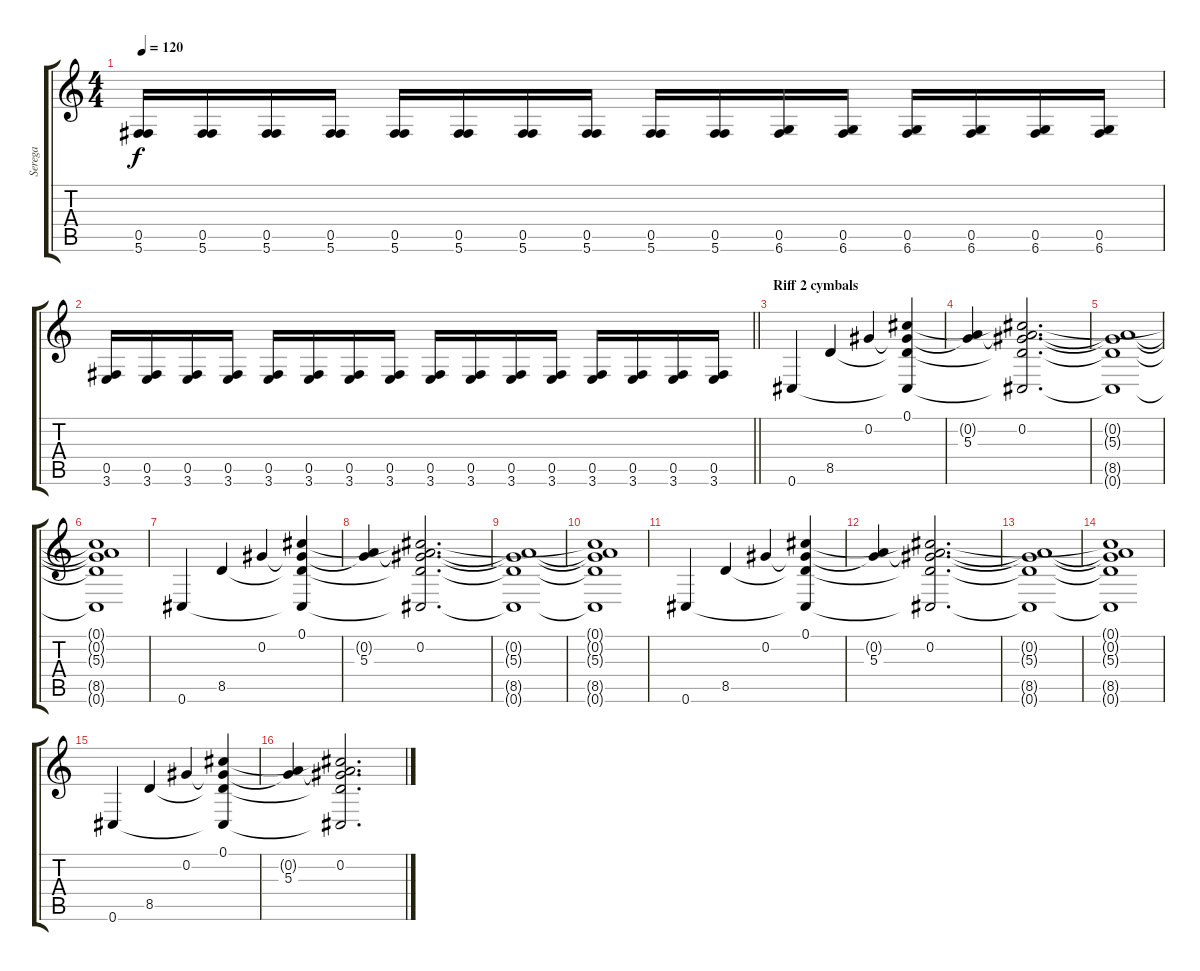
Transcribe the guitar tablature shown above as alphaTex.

\track ("Serega" "Serega") {instrument distortionguitar}
\staff {score tabs}
\tuning (Db4 Ab3 E3 B2 Gb2 Db2) {hide}
\ts (4 4)
\tempo 120
\clef g2
\ks c
(0.5 5.6).16{dy f} (0.5 5.6).16 (0.5 5.6).16 (0.5 5.6).16 (0.5 5.6).16 (0.5 5.6).16 (0.5 5.6).16 (0.5 5.6).16 (0.5 5.6).16 (0.5 5.6).16 (0.5 6.6).16 (0.5 6.6).16 (0.5 6.6).16 (0.5 6.6).16 (0.5 6.6).16 (0.5 6.6).16 |
\barLineRight lightlight
(0.5 3.6).16 (0.5 3.6).16 (0.5 3.6).16 (0.5 3.6).16 (0.5 3.6).16 (0.5 3.6).16 (0.5 3.6).16 (0.5 3.6).16 (0.5 3.6).16 (0.5 3.6).16 (0.5 3.6).16 (0.5 3.6).16 (0.5 3.6).16 (0.5 3.6).16 (0.5 3.6).16 (0.5 3.6).16 |
\section ("" "Riff 2 cymbals")
0.6.4 8.5.4 0.2.4 (0.1 0.2{t} 8.5{t} 0.6{t}).4 |
(0.2{t} 5.3).4 (0.1{t} 0.2 5.3{t} 8.5{t} 0.6{t}).2{d} |
(0.2{t} 5.3{t} 8.5{t} 0.6{t}).1 |
(0.1{t} 0.2{t} 5.3{t} 8.5{t} 0.6{t}).1 |
0.6.4 8.5.4 0.2.4 (0.1 0.2{t} 8.5{t} 0.6{t}).4 |
(0.2{t} 5.3).4 (0.1{t} 0.2 5.3{t} 8.5{t} 0.6{t}).2{d} |
(0.2{t} 5.3{t} 8.5{t} 0.6{t}).1 |
(0.1{t} 0.2{t} 5.3{t} 8.5{t} 0.6{t}).1 |
0.6.4 8.5.4 0.2.4 (0.1 0.2{t} 8.5{t} 0.6{t}).4 |
(0.2{t} 5.3).4 (0.1{t} 0.2 5.3{t} 8.5{t} 0.6{t}).2{d} |
(0.2{t} 5.3{t} 8.5{t} 0.6{t}).1 |
(0.1{t} 0.2{t} 5.3{t} 8.5{t} 0.6{t}).1 |
0.6.4 8.5.4 0.2.4 (0.1 0.2{t} 8.5{t} 0.6{t}).4 |
(0.2{t} 5.3).4 (0.1{t} 0.2 5.3{t} 8.5{t} 0.6{t}).2{d}
